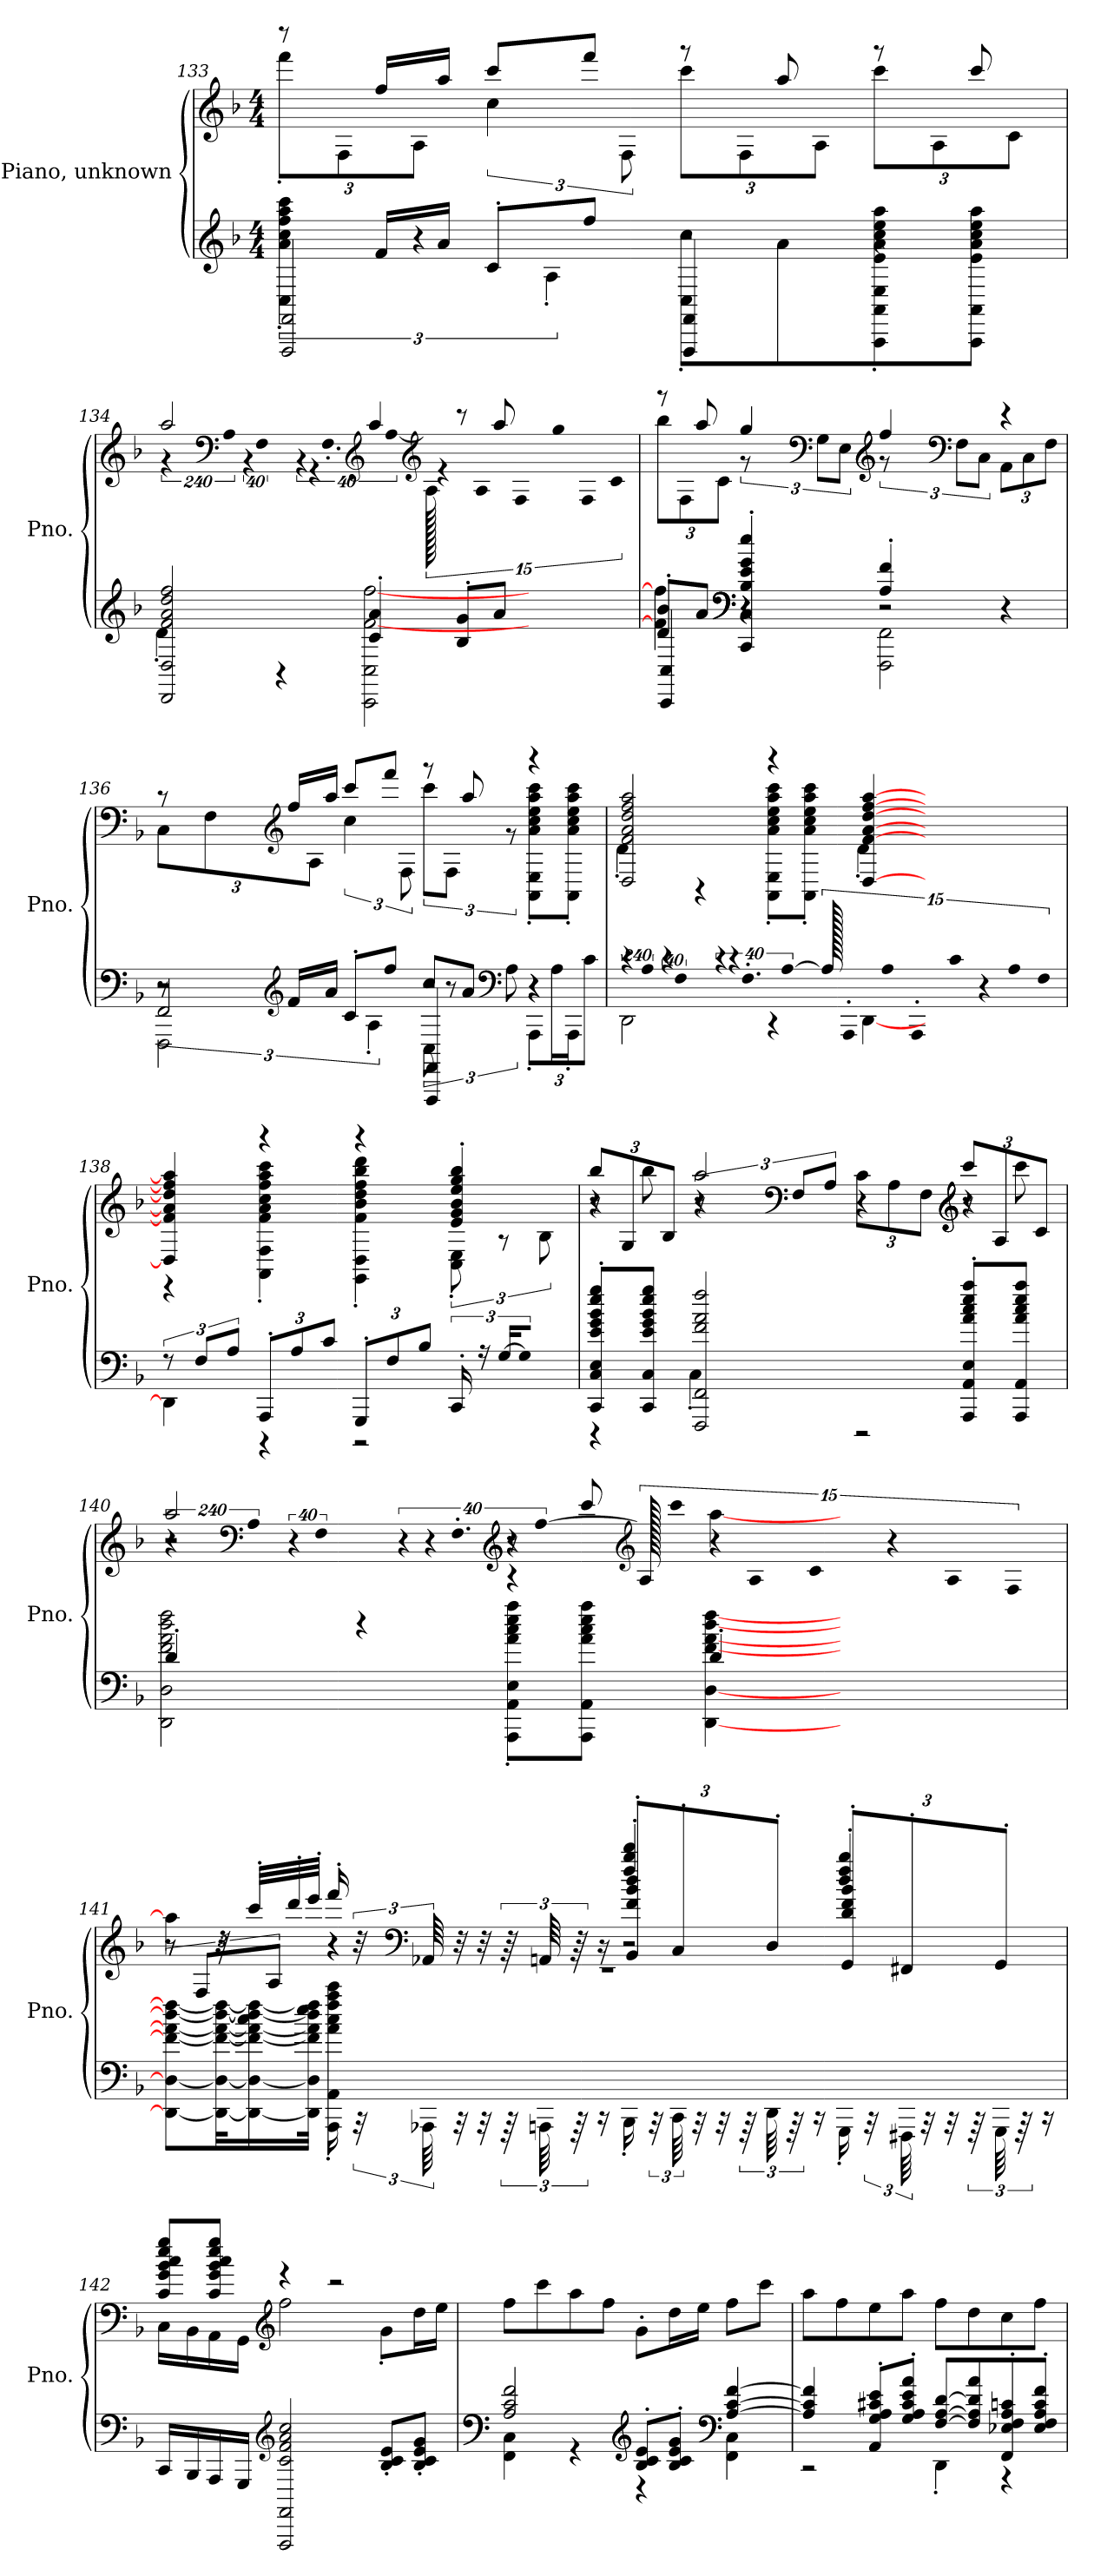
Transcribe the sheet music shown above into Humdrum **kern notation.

**kern	**kern
*part1	*part1
*staff2	*staff1
*I"Piano, unknown	*
*I'Pno.	*
*clefG2	*clefG2
*k[b-]	*k[b-]
*M4/4	*M4/4
=133	=133
*^	*^
*	*^	*	*
*	*	*	*	*Xbrackettup
8r	6C\' 6a\' 6cc\' 6ff\' 6aa\' 6ccc\'	2FFF/ 2FF/	8r	12fff'\L
.	.	.	.	12F\
16f/LL	.	.	16ff/LL	.
.	6r	.	.	12A\J
16a/JJ	.	.	16aa/JJ	.
*	*	*	*	*brackettup
8c'/L	.	.	8ccc/L	6cc\
.	6A'\	.	.	.
8ff/J	.	.	8fff/J	.
.	.	.	.	12F\
*	*	*	*	*Xbrackettup
2r	8C\' 8cc\'L	4FFF/ 4FF/	8r	12ccc\L
.	.	.	.	12F\
.	8a\	.	8aa/	.
.	.	.	.	12A\J
.	8AAA\' 8AA\' 8E\' 8e\' 8a\' 8cc\' 8ee\' 8aa\'	4r	8r	12ccc\L
.	.	.	.	12A\
.	8AAA\ 8AA\ 8e\ 8a\ 8cc\ 8ee\ 8aa\J	.	8ccc/	.
.	.	.	.	12c\J
*	*v	*v	*	*
!!LO:LB:g=z	!!
=134	=134	=134	=134
*	*	*	*brackettup
!	!	!	!LO:N:vis=16
2DD/ 2D/ 2f/ 2a/ 2dd/ 2ff/	4d'\	2aa/	1920%137r
*	*	*clefF4	*
!	!	!	!LO:N:vis=16
.	.	.	1920%137A\
!	!	!	!LO:N:vis=32
.	.	.	640%23r
!	!	!	!LO:N:vis=16
.	.	.	1920%137F\
!	!	!	!LO:N:vis=32
.	4r	.	640%23r
!	!	!	!LO:N:vis=32
.	.	.	640%23r
!	!	!	!LO:N:vis=16.
.	.	.	960%103F'\LL
.	.	.	[240%17A\J
*	*	*clefG2	*
4c/' 4a/'	2CC\ 2C\ [2f\ [2ff\	4aa/	1920A\]
.	.	.	12r
.	.	.	12A\L
.	.	.	12F\J
8B-/' 8g/'L	.	8r	.
*	*	*	*Xbrackettup
.	.	.	12gg\L
.	.	.	12F\
8a/J	.	8aa/	.
.	.	.	12c\J
1920ryy	1920ryy	1920ryy	.
=135	=135	=135	=135
*	*^	*	*
8d/' 8b-/'L	4f\] 4ff\]	4CC/ 4C/	8r	12bb-\L
.	.	.	.	12F\
8a/J	.	.	8aa/	.
.	.	.	.	12c\J
*clefF4	*	*	*	*
*	*	*	*	*brackettup
4CC/' 4C/' 4B-/' 4e/' 4g/' 4ee/'	4r	4r	4gg/	12r
*	*	*	*clefF4	*
.	.	.	.	12G\L
.	.	.	.	12E\J
*	*	*	*clefG2	*
4A/' 4f/'	2FFF\ 2FF\	2r	4ff/	12r
*	*	*	*clefF4	*
.	.	.	.	12F\L
.	.	.	.	12C\J
*	*	*	*	*Xbrackettup
4r	.	.	4r	12AA\L
.	.	.	.	12C\
.	.	.	.	12F\J
!!LO:PB:g=z	!!
=136	=136	=136	=136	=136
*	*	*^	*	*
8r	3r	2FF/	2FFF\	8r	12C\L
.	.	.	.	.	12F\
*clefG2	*	*	*	*clefG2	*
16f/LL	.	.	.	16ff/LL	.
.	.	.	.	.	12A\J
16a/JJ	.	.	.	16aa/JJ	.
*	*	*	*	*	*brackettup
8c'/L	.	.	.	8ccc/L	6cc\
.	6A'\	.	.	.	.
8ff/J	.	.	.	8fff/J	.
.	.	.	.	.	12F\
8cc/L	12C\	4FFF/ 4FF/	2r	8r	12ccc\L
.	12r	.	.	.	12F\J
8a/J	.	.	.	8aa/	.
*clefF4	*	*	*	*	*
.	12A\	.	.	.	12r
*	*Xbrackettup	*	*	*	*
4r	12AAA'\L	4r	.	4r	8AA\' 8E\' 8a\' 8cc\' 8ee\' 8aa\' 8ccc\'L
.	24A\L	.	.	.	.
.	24AAA'\J	.	.	.	8AA\' 8a\' 8cc\' 8ee\' 8aa\' 8ccc\'J
.	12c\J	.	.	.	.
*v	*v	*v	*v	*	*
=137	=137	=137
*brackettup	*	*
*^	*	*
!LO:N:vis=16	!	!	!
1920%137r	2DD\	2D/ 2f/ 2a/ 2dd/ 2ff/ 2aa/	4d'\
!LO:N:vis=16	!	!	!
1920%137A/	.	.	.
!LO:N:vis=32	!	!	!
640%23r	.	.	.
!LO:N:vis=16	!	!	!
1920%137F/	.	.	.
!LO:N:vis=32	!	!	!
640%23r	.	.	4r
!LO:N:vis=32	!	!	!
640%23r	.	.	.
!LO:N:vis=16.	!	!	!
960%103F'/LL	.	.	.
[240%17A/J	.	.	.
1920A/]	4r	4r	8AA\' 8E\' 8a\' 8cc\' 8ee\' 8aa\' 8ccc\'L
*Xbrackettup	*	*	*
12AAA'/L	.	.	.
24A/L	.	.	.
.	.	.	8AA\' 8a\' 8cc\' 8ee\' 8aa\' 8ccc\'J
24AAA'/J	.	.	.
12c/J	.	.	.
.	[4DD\	[4D/ [4f/ [4a/ [4dd/ [4ff/ [4aa/	4d'\
*brackettup	*	*	*
12r	.	.	.
12A/L	.	.	.
12F/J	.	.	.
.	1920ryy	1920ryy	1920ryy
!!LO:LB:g=z	!!
=138	=138	=138	=138
12r	4DD\]	4D/] 4f/] 4a/] 4dd/] 4ff/] 4aa/]	4r
12F/L	.	.	.
12A/J	.	.	.
*Xbrackettup	*	*	*
12AAA'/L	4r	4r	4AA\' 4F\' 4f\' 4a\' 4cc\' 4ff\' 4aa\' 4ccc\'
12A/	.	.	.
12c/J	.	.	.
12GGG'/L	2r	4r	4GG\' 4D\' 4f\' 4b-\' 4dd\' 4ff\' 4bb-\' 4ddd\'
12F/	.	.	.
12B-/J	.	.	.
*brackettup	*	*	*
24CC'/	.	4e/' 4g/' 4b-/' 4ee/' 4gg/' 4bb-/'	12C\' 12E\'
24r	.	.	.
[24G/KL	.	.	12r
8G/J]	.	.	.
.	.	.	12B-\
=139	=139	=139	=139
*	*	*	*^
*	*	*	*	*Xbrackettup
8CC/' 8C/' 8E/' 8e/' 8g/' 8b-/' 8ee/' 8gg/'L	4r	4r	8r	12bb-/L
.	.	.	.	12G/
8CC/ 8C/ 8e/ 8g/ 8b-/ 8ee/ 8gg/J	.	.	8bb-\	.
.	.	.	.	12B-/J
*	*	*	*	*brackettup
2FFF/ 2FF/ 2f/ 2a/ 2ff/	4C'\	2aa/	4r	12r
*	*	*clefF4	*	*
.	.	.	.	12F/L
.	.	.	.	12A/J
*	*	*	*Xbrackettup	*
.	2r	.	12c\L	4r
.	.	.	12A\	.
.	.	.	12F\J	.
*	*	*clefG2	*	*
8AAA/' 8AA/' 8E/' 8a/' 8cc/' 8ee/' 8aa/'L	.	4r	8r	12ccc/L
.	.	.	.	12A/
8AAA/ 8AA/ 8a/ 8cc/ 8ee/ 8aa/J	.	.	8ccc\	.
.	.	.	.	12c/J
!!LO:LB:g=z	!!	!!
=140	=140	=140	=140	=140
*	*	*	*	*brackettup
!	!	!	!	!LO:N:vis=16
4d'/	2DD\ 2D\ 2f\ 2a\ 2dd\ 2ff\	2aa/	2r	1920%137r
*	*	*clefF4	*	*
!	!	!	!	!LO:N:vis=16
.	.	.	.	1920%137A/
!	!	!	!	!LO:N:vis=32
.	.	.	.	640%23r
!	!	!	!	!LO:N:vis=16
.	.	.	.	1920%137F/
!	!	!	!	!LO:N:vis=32
4r	.	.	.	640%23r
!	!	!	!	!LO:N:vis=32
.	.	.	.	640%23r
!	!	!	!	!LO:N:vis=16.
.	.	.	.	960%103F'/LL
.	.	.	.	[240%17A/J
*	*	*clefG2	*	*
4r	8AAA\' 8AA\' 8E\' 8a\' 8cc\' 8ee\' 8aa\'L	8r	4r	1920A/]
*	*	*	*	*Xbrackettup
.	.	.	.	12ccc/L
.	.	.	.	12A/
.	8AAA\ 8AA\ 8a\ 8cc\ 8ee\ 8aa\J	8ccc/	.	.
.	.	.	.	12c/J
4d'/	[4DD\ [4D\ [4f\ [4a\ [4dd\ [4ff\	4r	[4aa\	.
*	*	*	*	*brackettup
.	.	.	.	12r
.	.	.	.	12A/L
.	.	.	.	12F/J
1920ryy	1920ryy	1920ryy	1920ryy	.
!!LO:LB:g=z	!!	!!
=141	=141	=141	=141	=141
1r	8DD\_ 8D\_ 8f\_ 8a\_ 8dd\_ 8ff\_L	8r	4aa\]	12r
.	.	.	.	12F/L
.	32DD\_ 32D\_ 32f\_ 32a\_ 32dd\_ 32ff\_KL	32r	.	.
.	16DD\_ 16D\_ 16f\_ 16a\_ 16cc\ 16dd\_ 16ff\_	32ccc'/LLL	.	.
.	.	.	.	12A/J
.	.	32ddd'/	.	.
.	32DD\] 32D\] 32f\] 32a\] 32dd\] 32ee\ 32ff\]JJk	32eee'/JJJ	.	.
.	16AAA\' 16AA\' 16a\' 16cc\' 16ff\' 16aa\' 16ccc\'	4r	4r	16fff'/
.	48r	.	.	48r
*	*	*clefF4	*	*
.	96AAA-X\	.	.	96AA-X/
.	32r	.	.	32r
.	32r	.	.	32r
.	96r	.	.	96r
.	96AAAn\	.	.	96AAn/
.	96r	.	.	96r
.	16r	.	.	16r
*	*	*	*	*Xbrackettup
.	16BBB-'\	4ff/' 4bb-/' 4ddd/'	2r	12BB-/' 12f/' 12b-/' 12dd/'L
.	48r	.	.	.
.	96CC\	.	.	12C'/
.	32r	.	.	.
.	32r	.	.	.
.	96r	.	.	.
.	96DD\	.	.	12D'/J
.	96r	.	.	.
.	16r	.	.	.
.	16GGG'\	4dd/' 4ff/' 4bb-/'	.	12GG/' 12d/' 12f/' 12b-/'L
.	48r	.	.	.
.	96FFF#X\	.	.	12FF#X'/
.	32r	.	.	.
.	32r	.	.	.
.	96r	.	.	.
.	96GGG\	.	.	12GG'/J
.	96r	.	.	.
.	16r	.	.	.
*v	*v	*	*	*
*	*	*v	*v
!!LO:LB:g=z
=142	=142	=142
16CC/LL	8c/ 8g/ 8b-/ 8cc/ 8ee/ 8gg/L	16C\LL
16BBB-/	.	16BB-\
16AAA/	8c/ 8g/ 8b-/ 8cc/ 8ee/ 8gg/J	16AA\
16GGG/JJ	.	16GG\JJ
*clefG2	*clefG2	*
2FFF/ 2FF/ 2c/ 2f/ 2a/ 2cc/	4r	2ff\
.	2r	.
8B-/' 8c/' 8e/'L	.	8g'\L
8B-/' 8c/' 8e/' 8g/'J	.	16dd\L
.	.	16ee\JJ
*	*v	*v
=143	=143
*clefF4	*
*^	*
2A/ 2c/ 2f/	4FF\ 4C\	8ff\L
.	.	8ccc\
.	4r	8aa\
.	.	8ff\J
*clefG2	*	*
8B-/' 8c/' 8e/'L	4r	8g'\L
8B-/' 8c/' 8e/' 8g/'J	.	16dd\L
.	.	16ee\JJ
*clefF4	*	*
[4A/ [4c/ [4f/	4FF\ 4C\	8ff\L
.	.	8ccc\J
=144	=144	=144
4A/] 4c/] 4f/]	2r	8aa\L
.	.	8ff\
8AA/' 8G/' 8A/' 8c#X/' 8e/'L	.	8ee\
8G/' 8A/' 8c#/' 8e/' 8a/'J	.	8aa\J
[8F/ [8A/ [8d/L	4DD'\	8ff\L
8F/] 8A/] 8d/] 8a/	.	8dd\
8FF/' 8E-X/' 8F/' 8A/' 8cn/'	4r	8cc\
8E-/' 8F/' 8A/' 8c/' 8f/'J	.	8ff\J
*v	*v	*
=	=
*-	*-
